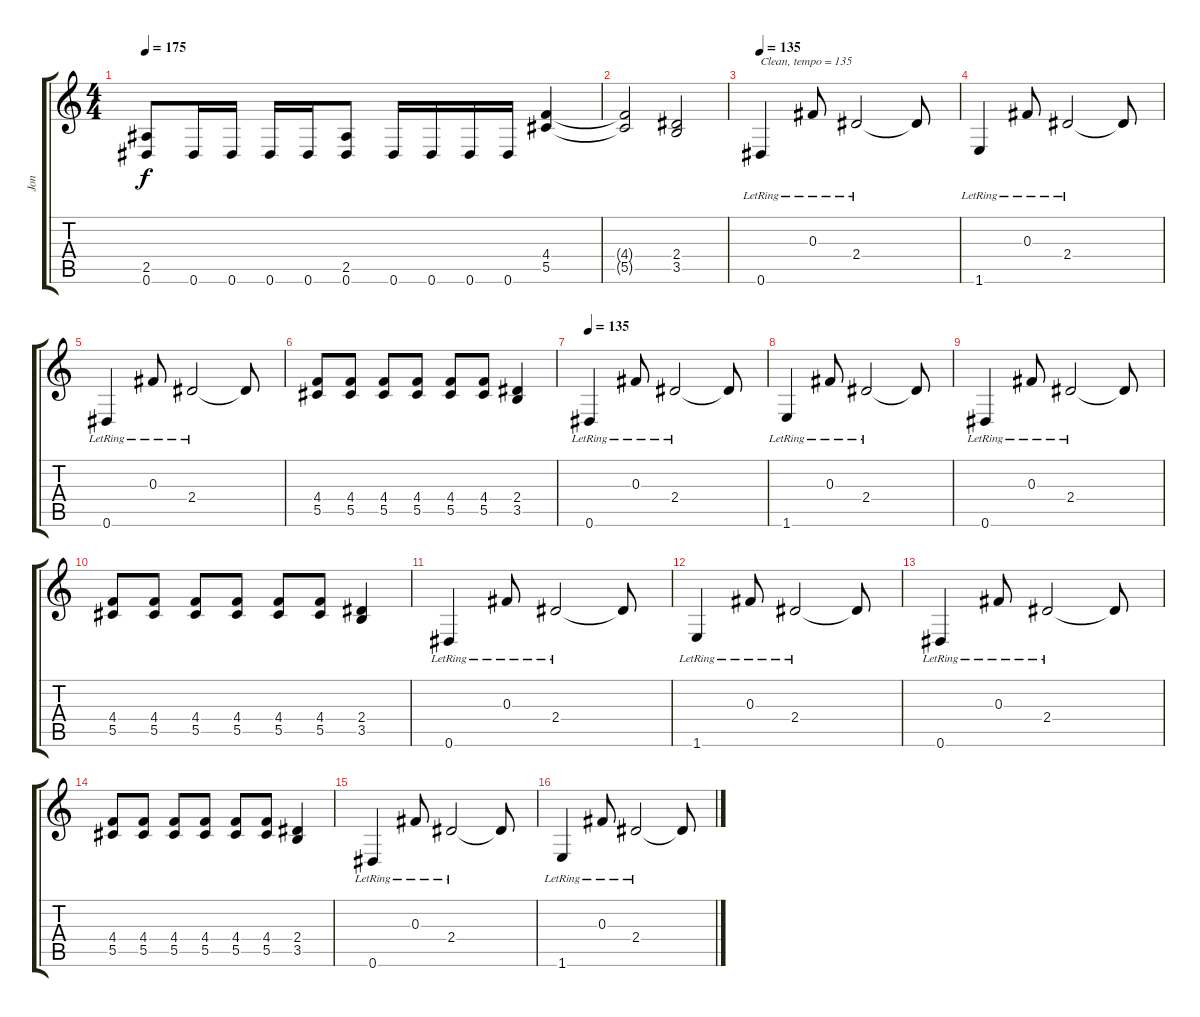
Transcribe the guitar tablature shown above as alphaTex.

\track ("Jon" "Jon") {instrument distortionguitar}
\staff {score tabs}
\tuning (Eb4 Bb3 Gb3 Db3 Ab2 Eb2) {hide}
\ts (4 4)
\tempo 175
\clef g2
\ks c
(2.5 0.6).8{dy f} 0.6.16 0.6.16 0.6.16 0.6.16 (2.5 0.6).8 0.6.16 0.6.16 0.6.16 0.6.16 (4.4 5.5).4 |
(4.4{t} 5.5{t}).2 (2.4 3.5).2 |
\tempo 135
0.6{lr}.4{txt "Clean, tempo = 135" volume 12 instrument electricguitarclean} 0.3{lr}.8 2.4{lr}.2 2.4{t}.8 |
1.6{lr}.4 0.3{lr}.8 2.4{lr}.2 2.4{t}.8 |
0.6{lr}.4 0.3{lr}.8 2.4{lr}.2 2.4{t}.8 |
(4.4 5.5).8 (4.4 5.5).8 (4.4 5.5).8 (4.4 5.5).8 (4.4 5.5).8 (4.4 5.5).8 (2.4 3.5).4 |
\tempo 135
0.6{lr}.4 0.3{lr}.8 2.4{lr}.2 2.4{t}.8 |
1.6{lr}.4 0.3{lr}.8 2.4{lr}.2 2.4{t}.8 |
0.6{lr}.4 0.3{lr}.8 2.4{lr}.2 2.4{t}.8 |
(4.4 5.5).8 (4.4 5.5).8 (4.4 5.5).8 (4.4 5.5).8 (4.4 5.5).8 (4.4 5.5).8 (2.4 3.5).4 |
0.6{lr}.4 0.3{lr}.8 2.4{lr}.2 2.4{t}.8 |
1.6{lr}.4 0.3{lr}.8 2.4{lr}.2 2.4{t}.8 |
0.6{lr}.4 0.3{lr}.8 2.4{lr}.2 2.4{t}.8 |
(4.4 5.5).8 (4.4 5.5).8 (4.4 5.5).8 (4.4 5.5).8 (4.4 5.5).8 (4.4 5.5).8 (2.4 3.5).4 |
0.6{lr}.4 0.3{lr}.8 2.4{lr}.2 2.4{t}.8 |
1.6{lr}.4 0.3{lr}.8 2.4{lr}.2 2.4{t}.8
